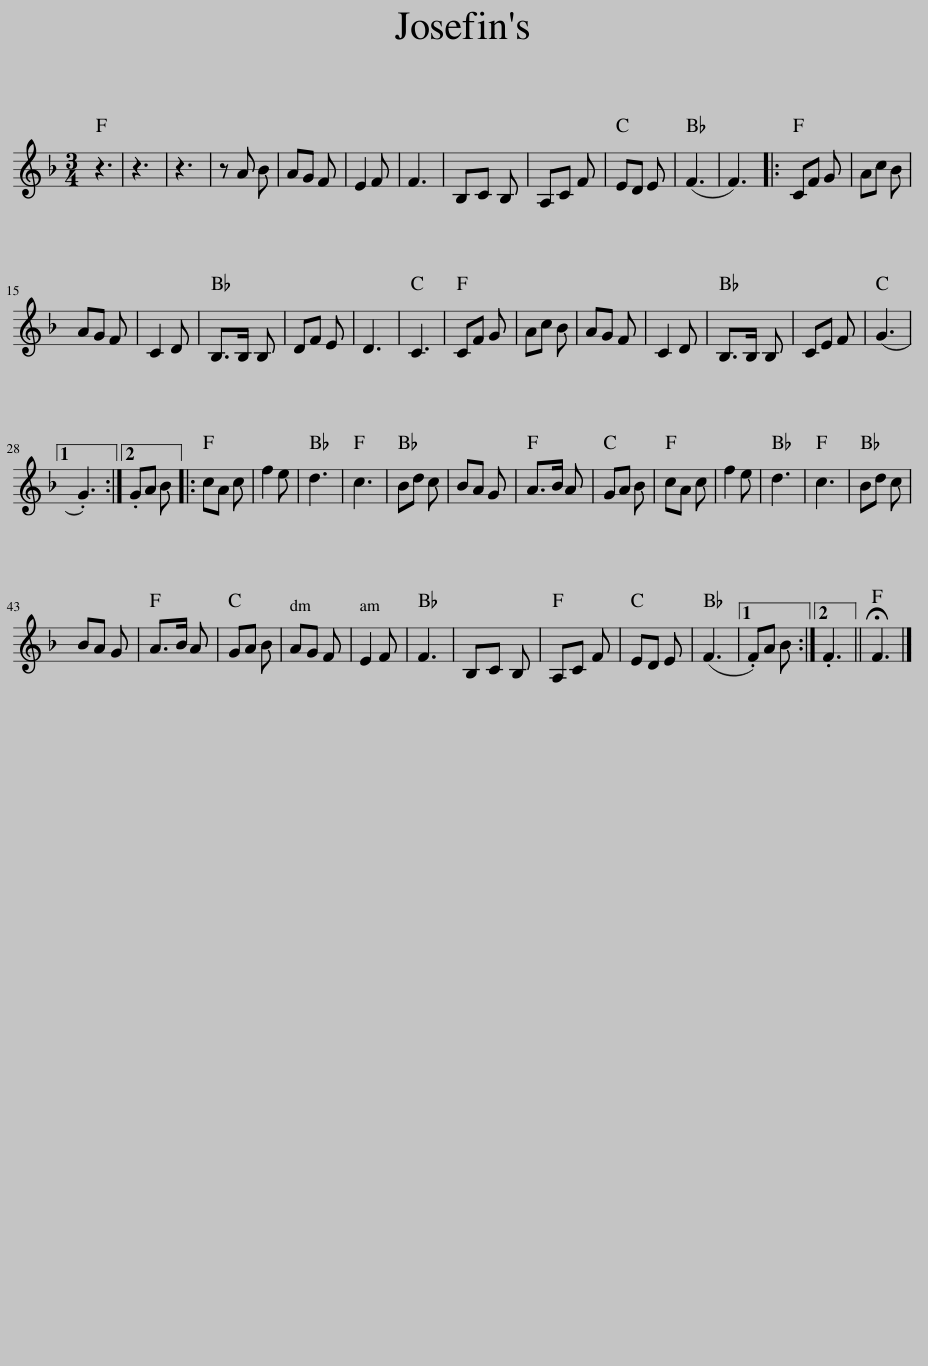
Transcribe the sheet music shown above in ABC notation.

X:1
L:1/8
M:3/4
I:linebreak $
K:F
V:1 treble
V:1
 z3 | z3 | z3 | z A B | AG F | %5
 E2 F | F3 | B,C B, | A,C F | ED E | %10
 (F3 | F3) |: CF G | Ac B |$ AG F | %15
 C2 D | B,>B, B, | DF E | D3 | C3 | %20
 CF G | Ac B | AG F | C2 D | B,>B, B, | %25
 CE F | (G3 |1$ .G3) :|2 .GA B |: cA c | %30
 f2 e | d3 | c3 | Bd c | BA G | %35
 A>B A | GA B | cA c | f2 e | d3 | %40
 c3 | Bd c |$ BA G | A>B A | GA B | %45
 AG F | E2 F | F3 | B,C B, | A,C F | %50
 ED E | (F3 |1 .F)A B :|2 .F3 || !fermata!F3 |] %55
